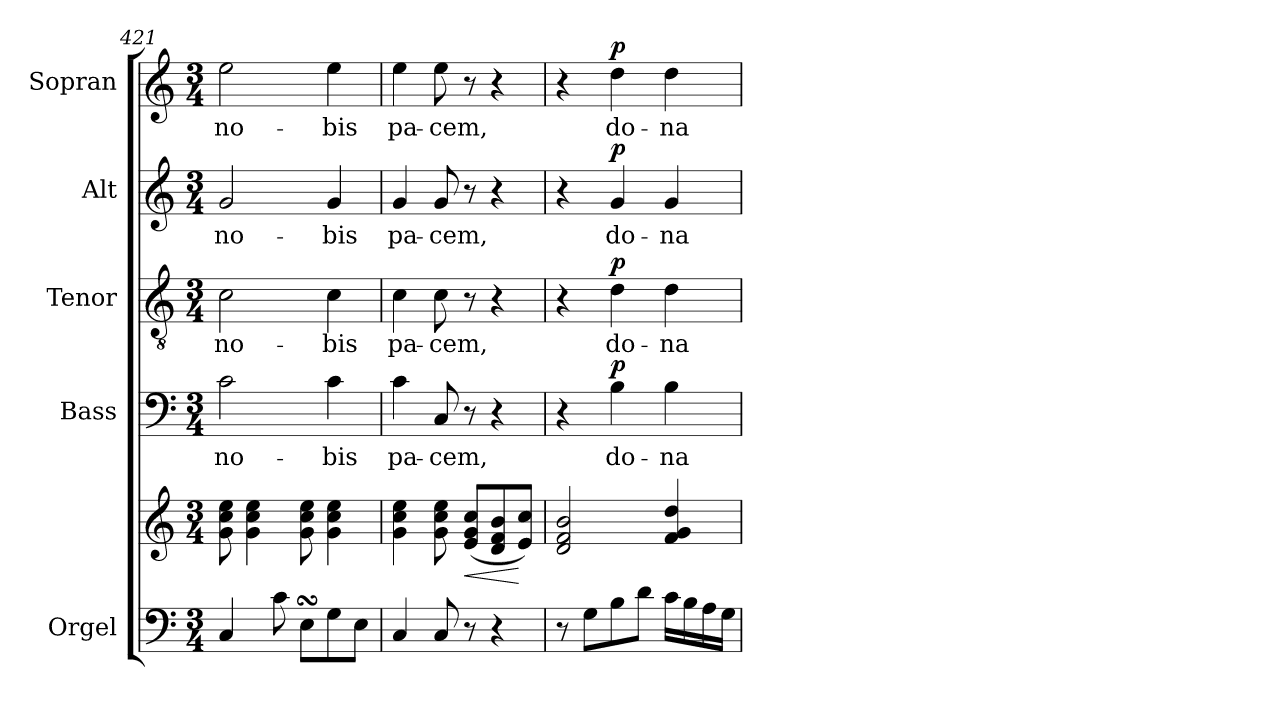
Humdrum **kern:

**kern	**kern	**dynam	**kern	**text	**dynam	**kern	**text	**dynam	**kern	**text	**dynam	**kern	**text	**dynam
*part5	*part5	*part5	*part4	*part4	*part4	*part3	*part3	*part3	*part2	*part2	*part2	*part1	*part1	*part1
*staff6	*staff5	*staff5/6	*staff4	*staff4	*staff4	*staff3	*staff3	*staff3	*staff2	*staff2	*staff2	*staff1	*staff1	*staff1
*I"Orgel	*	*	*I"Bass	*	*	*I"Tenor	*	*	*I"Alt	*	*	*I"Sopran	*	*
*I'Org.	*	*	*I'B.	*	*	*I'T.	*	*	*I'A.	*	*	*I'S.	*	*
*clefF4	*clefG2	*	*clefF4	*	*	*clefGv2	*	*	*clefG2	*	*	*clefG2	*	*
*k[]	*k[]	*	*k[]	*	*	*k[]	*	*	*k[]	*	*	*k[]	*	*
*C:	*C:	*	*C:	*	*	*C:	*	*	*C:	*	*	*C:	*	*
*M3/4	*M3/4	*	*M3/4	*	*	*M3/4	*	*	*M3/4	*	*	*M3/4	*	*
=421	=421	=421	=421	=421	=421	=421	=421	=421	=421	=421	=421	=421	=421	=421
!	!	!	!	!LO:LY:b	!	!	!LO:LY:b	!	!	!LO:LY:b	!	!	!LO:LY:b	!
4C/	8g\ 8cc\ 8ee\	.	2c\	no-	.	2c\	no-	.	2g/	no-	.	2ee\	no-	.
.	4g\ 4cc\ 4ee\	.	.	.	.	.	.	.	.	.	.	.	.	.
8c\	.	.	.	.	.	.	.	.	.	.	.	.	.	.
8EsSsS\L	8g\ 8cc\ 8ee\	.	.	.	.	.	.	.	.	.	.	.	.	.
!	!	!	!	!LO:LY:b	!	!	!LO:LY:b	!	!	!LO:LY:b	!	!	!LO:LY:b	!
8G\	4g\ 4cc\ 4ee\	.	4c\	-bis	.	4c\	-bis	.	4g/	-bis	.	4ee\	-bis	.
8E\J	.	.	.	.	.	.	.	.	.	.	.	.	.	.
=422	=422	=422	=422	=422	=422	=422	=422	=422	=422	=422	=422	=422	=422	=422
!	!	!	!	!LO:LY:b	!	!	!LO:LY:b	!	!	!LO:LY:b	!	!	!LO:LY:b	!
4C/	4g\ 4cc\ 4ee\	.	4c\	pa-	.	4c\	pa-	.	4g/	pa-	.	4ee\	pa-	.
!	!	!	!	!LO:LY:b	!	!	!LO:LY:b	!	!	!LO:LY:b	!	!	!LO:LY:b	!
8C/	8g\ 8cc\ 8ee\	.	8C/	-cem,	.	8c\	-cem,	.	8g/	-cem,	.	8ee\	-cem,	.
!	!	!LO:HP:b	!	!	!	!	!	!	!	!	!	!	!	!
8r	(<8e/ 8g/ 8cc/L	<	8r	.	.	8r	.	.	8r	.	.	8r	.	.
4r	8d/ 8f/ 8b/	.	4r	.	.	4r	.	.	4r	.	.	4r	.	.
.	8e/ 8cc/J)	[	.	.	.	.	.	.	.	.	.	.	.	.
!!LO:PB:g=z
=423	=423	=423	=423	=423	=423	=423	=423	=423	=423	=423	=423	=423	=423	=423
8r	2d/ 2f/ 2b/	.	4r	.	.	4r	.	.	4r	.	.	4r	.	.
8G\L	.	.	.	.	.	.	.	.	.	.	.	.	.	.
!	!	!	!	!LO:LY:b	!LO:DY:a	!	!LO:LY:b	!LO:DY:a	!	!LO:LY:b	!LO:DY:a	!	!LO:LY:b	!LO:DY:a
8B\	.	.	4B\	do-	p	4d\	do-	p	4g/	do-	p	4dd\	do-	p
8d\J	.	.	.	.	.	.	.	.	.	.	.	.	.	.
!	!	!	!	!LO:LY:b	!	!	!LO:LY:b	!	!	!LO:LY:b	!	!	!LO:LY:b	!
16c\LL	4f/ 4g/ 4dd/	.	4B\	-na	.	4d\	-na	.	4g/	-na	.	4dd\	-na	.
16B\	.	.	.	.	.	.	.	.	.	.	.	.	.	.
16A\	.	.	.	.	.	.	.	.	.	.	.	.	.	.
16G\JJ	.	.	.	.	.	.	.	.	.	.	.	.	.	.
=	=	=	=	=	=	=	=	=	=	=	=	=	=	=
*-	*-	*-	*-	*-	*-	*-	*-	*-	*-	*-	*-	*-	*-	*-
